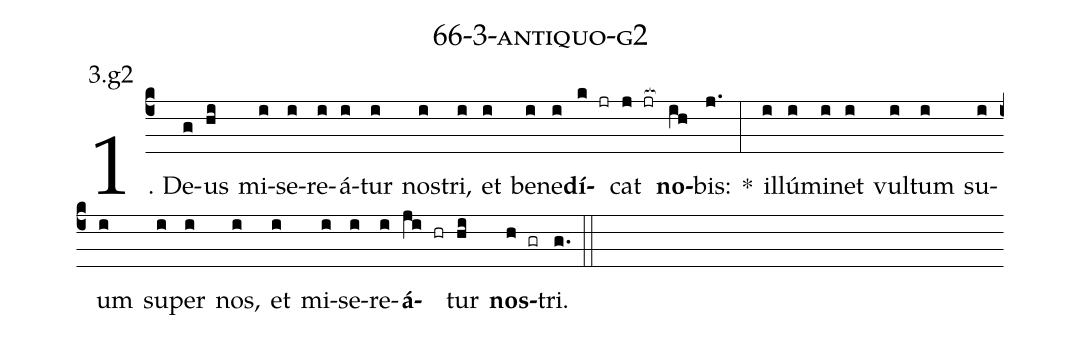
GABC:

name: 66-3-antiquo-g2;
annotation: 3.g2;
%%
(c4)1. De(g)us(hi) mi(i)se(i)re(i)á(i)tur(i) nos(i)tri,(i) et(i) be(i)ne(i)<b>dí</b>(k jr)cat(j jr[ocb:1{]) <b>no</b>(ih[ocb:0}])bis:(j.) *(:) il(i)lú(i)mi(i)net(i) vul(i)tum(i) su(i)um(i) su(i)per(i) nos,(i) et(i) mi(i)se(i)re(i)<b>á</b>(ji hr)tur(hi) <b>nos</b>(h gr)tri.(g.) (::)
